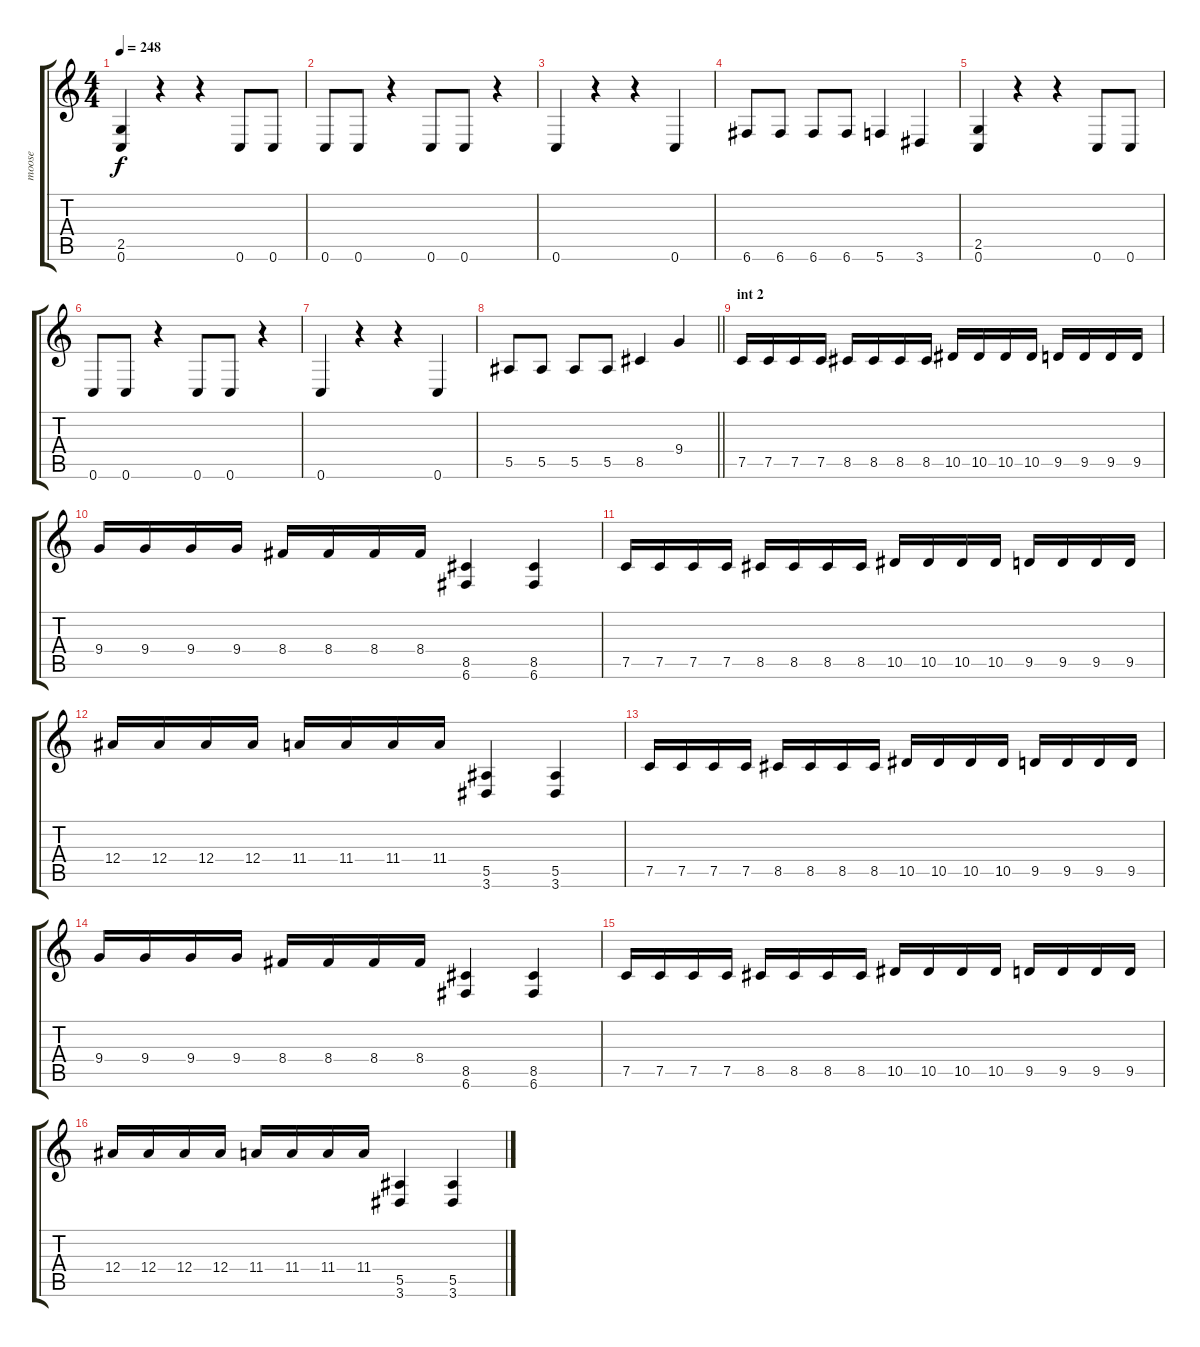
\track ("moose" "moose") {instrument slapbass2}
\staff {score tabs}
\tuning (C4 G3 Eb3 Bb2 F2 C2) {hide}
\ts (4 4)
\tempo 248
\clef g2
\ks c
(2.5 0.6).4{dy f} r.4 r.4 0.6.8 0.6.8 |
0.6.8 0.6.8 r.4 0.6.8 0.6.8 r.4 |
0.6.4 r.4 r.4 0.6.4 |
6.6.8 6.6.8 6.6.8 6.6.8 5.6.4 3.6.4 |
(2.5 0.6).4 r.4 r.4 0.6.8 0.6.8 |
0.6.8 0.6.8 r.4 0.6.8 0.6.8 r.4 |
0.6.4 r.4 r.4 0.6.4 |
\barLineRight lightlight
5.5.8 5.5.8 5.5.8 5.5.8 8.5.4 9.4.4 |
\section ("" "int 2")
7.5.16 7.5.16 7.5.16 7.5.16 8.5.16 8.5.16 8.5.16 8.5.16 10.5.16 10.5.16 10.5.16 10.5.16 9.5.16 9.5.16 9.5.16 9.5.16 |
9.4.16 9.4.16 9.4.16 9.4.16 8.4.16 8.4.16 8.4.16 8.4.16 (8.5 6.6).4 (8.5 6.6).4 |
7.5.16 7.5.16 7.5.16 7.5.16 8.5.16 8.5.16 8.5.16 8.5.16 10.5.16 10.5.16 10.5.16 10.5.16 9.5.16 9.5.16 9.5.16 9.5.16 |
12.4.16 12.4.16 12.4.16 12.4.16 11.4.16 11.4.16 11.4.16 11.4.16 (5.5 3.6).4 (5.5 3.6).4 |
7.5.16 7.5.16 7.5.16 7.5.16 8.5.16 8.5.16 8.5.16 8.5.16 10.5.16 10.5.16 10.5.16 10.5.16 9.5.16 9.5.16 9.5.16 9.5.16 |
9.4.16 9.4.16 9.4.16 9.4.16 8.4.16 8.4.16 8.4.16 8.4.16 (8.5 6.6).4 (8.5 6.6).4 |
7.5.16 7.5.16 7.5.16 7.5.16 8.5.16 8.5.16 8.5.16 8.5.16 10.5.16 10.5.16 10.5.16 10.5.16 9.5.16 9.5.16 9.5.16 9.5.16 |
12.4.16 12.4.16 12.4.16 12.4.16 11.4.16 11.4.16 11.4.16 11.4.16 (5.5 3.6).4 (5.5 3.6).4
